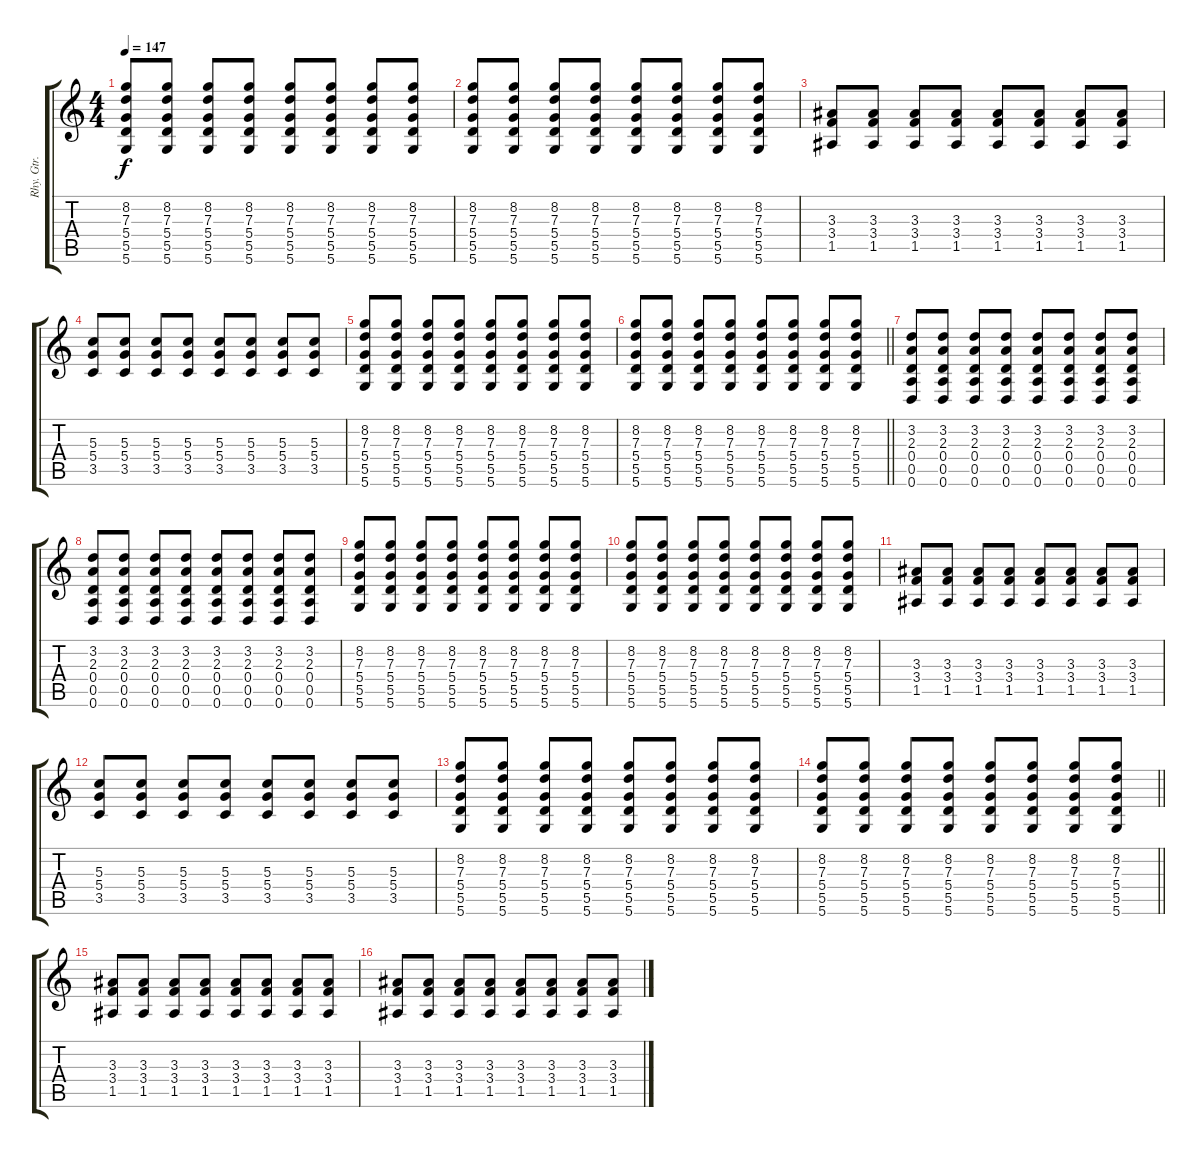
\track ("Rhy. Gtr. 1" "Rhy. Gtr. ") {instrument distortionguitar}
\staff {score tabs}
\tuning (E4 B3 G3 D3 A2 D2) {hide}
\ts (4 4)
\tempo 147
\clef g2
\ks c
(8.2 7.3 5.4 5.5 5.6).8{dy f} (8.2 7.3 5.4 5.5 5.6).8 (8.2 7.3 5.4 5.5 5.6).8 (8.2 7.3 5.4 5.5 5.6).8 (8.2 7.3 5.4 5.5 5.6).8 (8.2 7.3 5.4 5.5 5.6).8 (8.2 7.3 5.4 5.5 5.6).8 (8.2 7.3 5.4 5.5 5.6).8 |
(8.2 7.3 5.4 5.5 5.6).8 (8.2 7.3 5.4 5.5 5.6).8 (8.2 7.3 5.4 5.5 5.6).8 (8.2 7.3 5.4 5.5 5.6).8 (8.2 7.3 5.4 5.5 5.6).8 (8.2 7.3 5.4 5.5 5.6).8 (8.2 7.3 5.4 5.5 5.6).8 (8.2 7.3 5.4 5.5 5.6).8 |
(3.3 3.4 1.5).8 (3.3 3.4 1.5).8 (3.3 3.4 1.5).8 (3.3 3.4 1.5).8 (3.3 3.4 1.5).8 (3.3 3.4 1.5).8 (3.3 3.4 1.5).8 (3.3 3.4 1.5).8 |
(5.3 5.4 3.5).8 (5.3 5.4 3.5).8 (5.3 5.4 3.5).8 (5.3 5.4 3.5).8 (5.3 5.4 3.5).8 (5.3 5.4 3.5).8 (5.3 5.4 3.5).8 (5.3 5.4 3.5).8 |
(8.2 7.3 5.4 5.5 5.6).8 (8.2 7.3 5.4 5.5 5.6).8 (8.2 7.3 5.4 5.5 5.6).8 (8.2 7.3 5.4 5.5 5.6).8 (8.2 7.3 5.4 5.5 5.6).8 (8.2 7.3 5.4 5.5 5.6).8 (8.2 7.3 5.4 5.5 5.6).8 (8.2 7.3 5.4 5.5 5.6).8 |
\barLineRight lightlight
(8.2 7.3 5.4 5.5 5.6).8 (8.2 7.3 5.4 5.5 5.6).8 (8.2 7.3 5.4 5.5 5.6).8 (8.2 7.3 5.4 5.5 5.6).8 (8.2 7.3 5.4 5.5 5.6).8 (8.2 7.3 5.4 5.5 5.6).8 (8.2 7.3 5.4 5.5 5.6).8 (8.2 7.3 5.4 5.5 5.6).8 |
\section ("" "")
(3.2 2.3 0.4 0.5 0.6).8 (3.2 2.3 0.4 0.5 0.6).8 (3.2 2.3 0.4 0.5 0.6).8 (3.2 2.3 0.4 0.5 0.6).8 (3.2 2.3 0.4 0.5 0.6).8 (3.2 2.3 0.4 0.5 0.6).8 (3.2 2.3 0.4 0.5 0.6).8 (3.2 2.3 0.4 0.5 0.6).8 |
(3.2 2.3 0.4 0.5 0.6).8 (3.2 2.3 0.4 0.5 0.6).8 (3.2 2.3 0.4 0.5 0.6).8 (3.2 2.3 0.4 0.5 0.6).8 (3.2 2.3 0.4 0.5 0.6).8 (3.2 2.3 0.4 0.5 0.6).8 (3.2 2.3 0.4 0.5 0.6).8 (3.2 2.3 0.4 0.5 0.6).8 |
(8.2 7.3 5.4 5.5 5.6).8 (8.2 7.3 5.4 5.5 5.6).8 (8.2 7.3 5.4 5.5 5.6).8 (8.2 7.3 5.4 5.5 5.6).8 (8.2 7.3 5.4 5.5 5.6).8 (8.2 7.3 5.4 5.5 5.6).8 (8.2 7.3 5.4 5.5 5.6).8 (8.2 7.3 5.4 5.5 5.6).8 |
(8.2 7.3 5.4 5.5 5.6).8 (8.2 7.3 5.4 5.5 5.6).8 (8.2 7.3 5.4 5.5 5.6).8 (8.2 7.3 5.4 5.5 5.6).8 (8.2 7.3 5.4 5.5 5.6).8 (8.2 7.3 5.4 5.5 5.6).8 (8.2 7.3 5.4 5.5 5.6).8 (8.2 7.3 5.4 5.5 5.6).8 |
(3.3 3.4 1.5).8 (3.3 3.4 1.5).8 (3.3 3.4 1.5).8 (3.3 3.4 1.5).8 (3.3 3.4 1.5).8 (3.3 3.4 1.5).8 (3.3 3.4 1.5).8 (3.3 3.4 1.5).8 |
(5.3 5.4 3.5).8 (5.3 5.4 3.5).8 (5.3 5.4 3.5).8 (5.3 5.4 3.5).8 (5.3 5.4 3.5).8 (5.3 5.4 3.5).8 (5.3 5.4 3.5).8 (5.3 5.4 3.5).8 |
(8.2 7.3 5.4 5.5 5.6).8 (8.2 7.3 5.4 5.5 5.6).8 (8.2 7.3 5.4 5.5 5.6).8 (8.2 7.3 5.4 5.5 5.6).8 (8.2 7.3 5.4 5.5 5.6).8 (8.2 7.3 5.4 5.5 5.6).8 (8.2 7.3 5.4 5.5 5.6).8 (8.2 7.3 5.4 5.5 5.6).8 |
\barLineRight lightlight
(8.2 7.3 5.4 5.5 5.6).8 (8.2 7.3 5.4 5.5 5.6).8 (8.2 7.3 5.4 5.5 5.6).8 (8.2 7.3 5.4 5.5 5.6).8 (8.2 7.3 5.4 5.5 5.6).8 (8.2 7.3 5.4 5.5 5.6).8 (8.2 7.3 5.4 5.5 5.6).8 (8.2 7.3 5.4 5.5 5.6).8 |
\section ("" "")
(3.3 3.4 1.5).8 (3.3 3.4 1.5).8 (3.3 3.4 1.5).8 (3.3 3.4 1.5).8 (3.3 3.4 1.5).8 (3.3 3.4 1.5).8 (3.3 3.4 1.5).8 (3.3 3.4 1.5).8{txt ""} |
(3.3 3.4 1.5).8 (3.3 3.4 1.5).8 (3.3 3.4 1.5).8 (3.3 3.4 1.5).8 (3.3 3.4 1.5).8 (3.3 3.4 1.5).8 (3.3 3.4 1.5).8 (3.3 3.4 1.5).8
